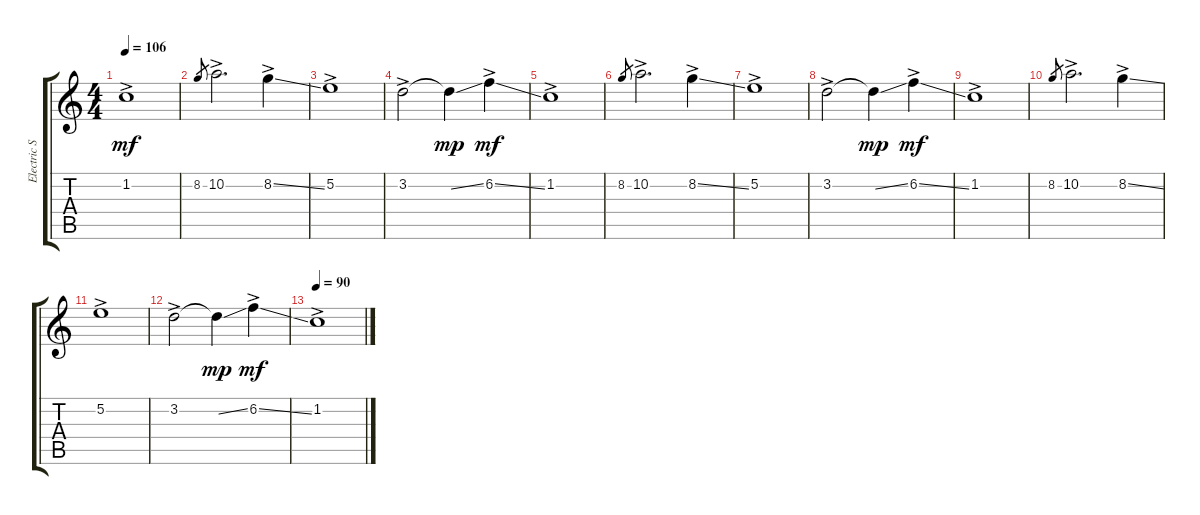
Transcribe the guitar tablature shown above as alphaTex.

\track ("Electric Slide Guitar" "Electric S") {instrument electricguitarjazz}
\staff {score tabs}
\tuning (E4 B3 G3 D3 A2 E2) {hide}
\ts (4 4)
\tempo 106
\clef g2
\ks c
1.2{ac}.1{dy mf} |
8.2.8{gr} 10.2{ac}.2{d} 8.2{ss ac}.4 |
5.2{ac}.1 |
3.2{ac}.2 3.2{ss t}.4{dy mp} 6.2{ss ac}.4{dy mf} |
1.2{ac}.1 |
8.2.8{gr} 10.2{ac}.2{d} 8.2{ss ac}.4 |
5.2{ac}.1 |
3.2{ac}.2 3.2{ss t}.4{dy mp} 6.2{ss ac}.4{dy mf} |
1.2{ac}.1 |
8.2.8{gr} 10.2{ac}.2{d} 8.2{ss ac}.4 |
5.2{ac}.1 |
3.2{ac}.2 3.2{ss t}.4{dy mp} 6.2{ss ac}.4{dy mf} |
\tempo 90
1.2{ac}.1
